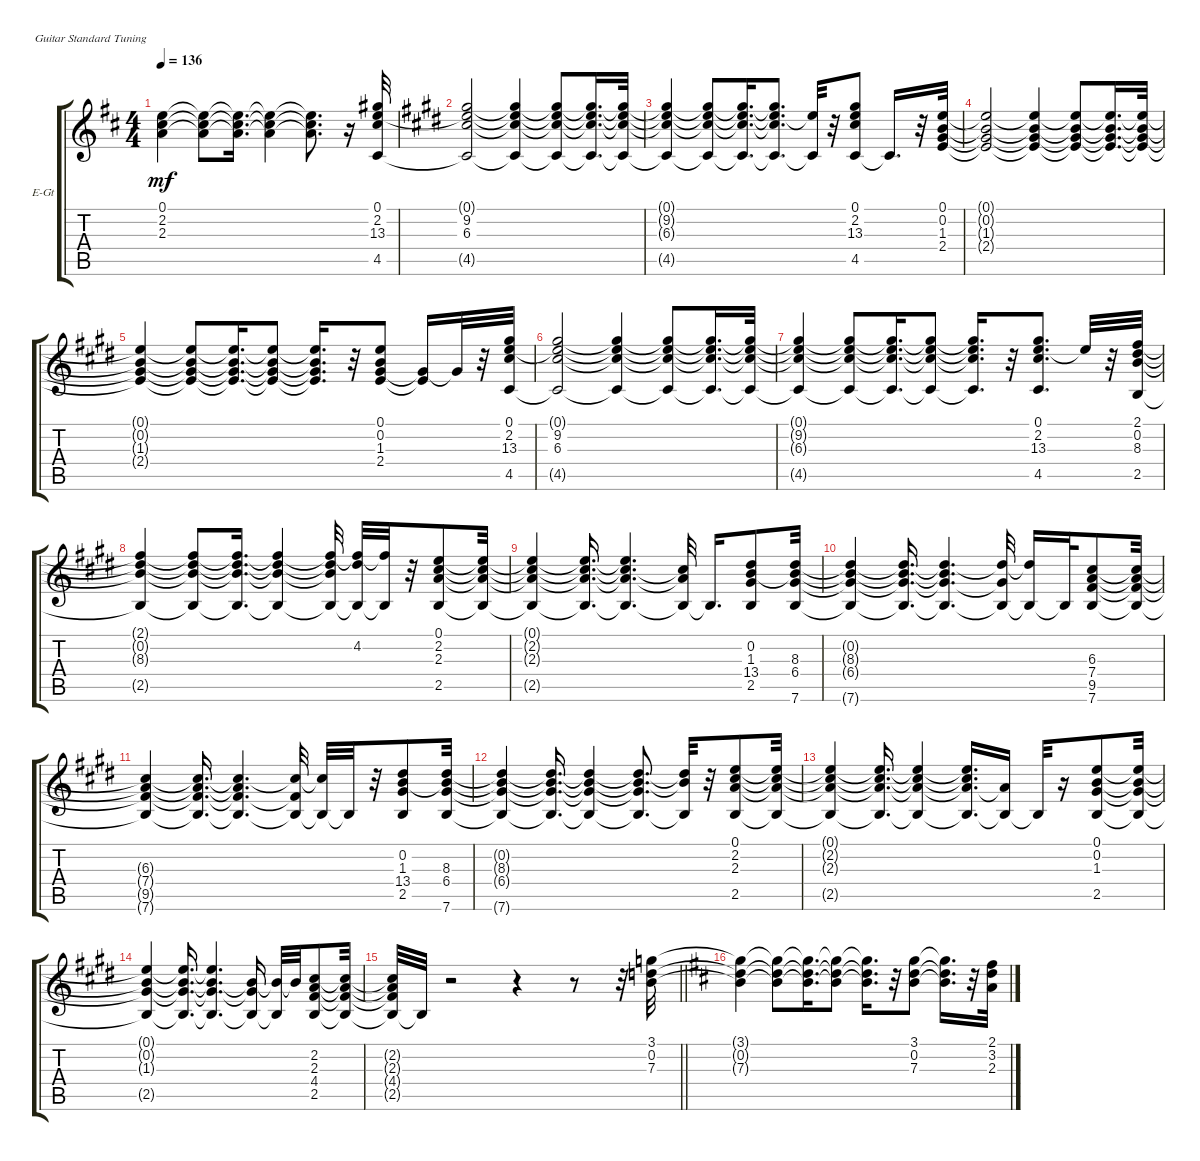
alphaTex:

\defaultSystemsLayout 4
\bracketExtendMode groupsimilarinstruments
\firstSystemTrackNameOrientation horizontal
\otherSystemsTrackNameOrientation horizontal
\track ("Steve Vai Rhythm" "E-Gt") {instrument electricguitarclean}
\staff {score tabs}
\tuning (E4 B3 G3 D3 A2 E2)
\ts (4 4)
\tempo 136
\clef g2
\scale
0.24898
\ks d
(2.3{t} 2.2{t} 0.1{t}).4{dy mf} (2.3{t} 2.2{t} 0.1{t}).8 (2.3{t} 2.2{t} 0.1{t}).16{d} (2.3{t} 2.2{t} 0.1{t}).4 (2.3{t} 2.2{t} 0.1{t}).8{d} r.16 (4.5 2.2 0.1 13.3).32 |
\scale
0.502041
\ks c#minor
(4.5{t} 6.3 0.1{t} 9.2).2 (4.5{t} 6.3{t} 0.1{t} 9.2{t}).4 (4.5{t} 6.3{t} 0.1{t} 9.2{t}).8 (4.5{t} 6.3{t} 0.1{t} 9.2{t}).16{d} (4.5{t} 6.3{t} 0.1{t} 9.2{t}).32 |
\scale
0.24898 (4.5{t} 6.3{t} 0.1{t} 9.2{t}).4 (4.5{t} 6.3{t} 0.1{t} 9.2{t}).8 (4.5{t} 6.3{t} 0.1{t} 9.2{t}).16{d} (4.5{t} 6.3{t} 0.1{t} 9.2{t}).8{d} (4.5{t} 0.1{t}).32 r.32 (4.5 2.2 0.1 13.3).8 4.5{t}.16{d} r.32 (2.4 1.3 0.2 0.1).32 |
\scale
0.333333 (2.4{t} 1.3{t} 0.2{t} 0.1{t}).2 (2.4{t} 1.3{t} 0.2{t} 0.1{t}).4 (2.4{t} 1.3{t} 0.2{t} 0.1{t}).8 (2.4{t} 1.3{t} 0.2{t} 0.1{t}).16{d} (2.4{t} 1.3{t} 0.2{t} 0.1{t}).32 |
\scale
0.333333 (2.4{t} 1.3{t} 0.2{t} 0.1{t}).4 (2.4{t} 1.3{t} 0.2{t} 0.1{t}).8 (2.4{t} 1.3{t} 0.2{t} 0.1{t}).16{d} (2.4{t} 1.3{t} 0.2{t} 0.1{t}).8 (2.4{t} 1.3{t} 0.2{t} 0.1{t}).16{d} r.32 (2.4 1.3 0.2 0.1).8 (2.4{t} 1.3{t}).16 1.3{t}.32 r.32 (4.5 2.2 0.1 13.3).32 |
\scale
0.333333 (4.5{t} 6.3 0.1{t} 9.2).2 (4.5{t} 6.3{t} 0.1{t} 9.2{t}).4 (4.5{t} 6.3{t} 0.1{t} 9.2{t}).8 (4.5{t} 6.3{t} 0.1{t} 9.2{t}).16{d} (4.5{t} 6.3{t} 0.1{t} 9.2{t}).32 |
\scale
0.333333 (4.5{t} 6.3{t} 0.1{t} 9.2{t}).4 (4.5{t} 6.3{t} 0.1{t} 9.2{t}).8 (4.5{t} 6.3{t} 0.1{t} 9.2{t}).16{d} (4.5{t} 6.3{t} 0.1{t} 9.2{t}).8 (4.5{t} 6.3{t} 0.1{t} 9.2{t}).16{d} r.32 (4.5 2.2 0.1 13.3).8{d} 0.1{t}.32 r.32 (2.5 0.2 8.3 2.1).32 |
\scale
0.333333 (2.5{t} 0.2{t} 8.3{t} 2.1{t}).4 (2.5{t} 0.2{t} 8.3{t} 2.1{t}).8 (2.5{t} 0.2{t} 8.3{t} 2.1{t}).16{d} (2.5{t} 0.2{t} 8.3{t} 2.1{t}).4 (2.5{t} 0.2{t} 8.3{t} 2.1{t}).32 (2.5{t} 4.2 2.1{t}).32 (2.5{t} 2.1{t}).32 r.32 (2.5 2.3 2.2 0.1).8 (2.5{t} 2.3{t} 2.2{t} 0.1{t}).32 |
\scale
0.333333 (2.5{t} 2.3{t} 2.2{t} 0.1{t}).4 (2.5{t} 2.3{t} 2.2{t} 0.1{t}).16{d} (2.5{t} 2.3{t} 2.2{t} 0.1{t}).4{d} (2.5{t} 2.3{t} 2.2{t}).32 2.5{t}.16{d} (2.5 1.3 0.2 13.4).8 (7.6 6.4 0.2{t} 8.3).32 |
\scale
0.333333 (7.6{t} 6.4{t} 0.2{t} 8.3{t}).4 (7.6{t} 6.4{t} 0.2{t} 8.3{t}).16{d} (7.6{t} 6.4{t} 0.2{t} 8.3{t}).4{d} (7.6{t} 6.4{t} 8.3{t}).32 (7.6{t} 8.3{t}).16 7.6{t}.32 (7.6 9.5 7.4 6.3).8 (7.6{t} 9.5{t} 7.4{t} 6.3{t}).32 |
\scale
0.333333 (7.6{t} 9.5{t} 7.4{t} 6.3{t}).4 (7.6{t} 9.5{t} 7.4{t} 6.3{t}).16{d} (7.6{t} 9.5{t} 7.4{t} 6.3{t}).4{d} (7.6{t} 9.5{t} 6.3{t}).32 (7.6{t} 6.3{t}).32 7.6{t}.32 r.32 (2.5 1.3 0.2 13.4).8 (7.6 6.4 0.2{t} 8.3).32 |
\scale
0.333333 (7.6{t} 6.4{t} 0.2{t} 8.3{t}).4 (7.6{t} 6.4{t} 0.2{t} 8.3{t}).16{d} (7.6{t} 6.4{t} 0.2{t} 8.3{t}).4 (7.6{t} 6.4{t} 0.2{t} 8.3{t}).8{d} (7.6{t} 0.2{t} 8.3{t}).32 r.32 (2.5 2.3 2.2 0.1).8 (2.5{t} 2.3{t} 2.2{t} 0.1{t}).32 |
\scale
0.333333 (2.5{t} 2.3{t} 2.2{t} 0.1{t}).4 (2.5{t} 2.3{t} 2.2{t} 0.1{t}).16{d} (2.5{t} 2.3{t} 2.2{t} 0.1{t}).4 (2.5{t} 2.3{t} 2.2{t} 0.1{t}).16{d} (2.5{t} 2.3{t}).16 2.5{t}.32 r.16 (2.5 1.3 0.2 0.1).8 (2.5{t} 1.3{t} 0.2{t} 0.1{t}).32 |
\scale
0.333333 (2.5{t} 1.3{t} 0.2{t} 0.1{t}).4 (2.5{t} 1.3{t} 0.2{t} 0.1{t}).16{d} (2.5{t} 1.3{t} 0.2{t} 0.1{t}).4{d} (2.5{t} 1.3{t} 0.2{t}).16 (2.5{t} 0.2{t}).32 0.2{t}.32 (2.5 4.4 2.3 2.2).8 (2.5{t} 4.4{t} 2.3{t} 2.2{t}).32 |
\scale
0.333333
\barLineRight lightlight
(2.5{t} 4.4{t} 2.3{t} 2.2{t}).32 2.5{t}.32 r.2 r.4 r.8 r.32 (0.2 7.3 3.1).32 |
\scale
0.333333
\ks d
(0.2{t} 7.3{t} 3.1{t}).4 (0.2{t} 7.3{t} 3.1{t}).8 (0.2{t} 7.3{t} 3.1{t}).16{d} (0.2{t} 7.3{t} 3.1{t}).8 (0.2{t} 7.3{t} 3.1{t}).16{d} r.32 (0.2 7.3 3.1).8 (0.2{t} 7.3{t} 3.1{t}).16{d} r.32 (2.3 3.2 2.1).32
